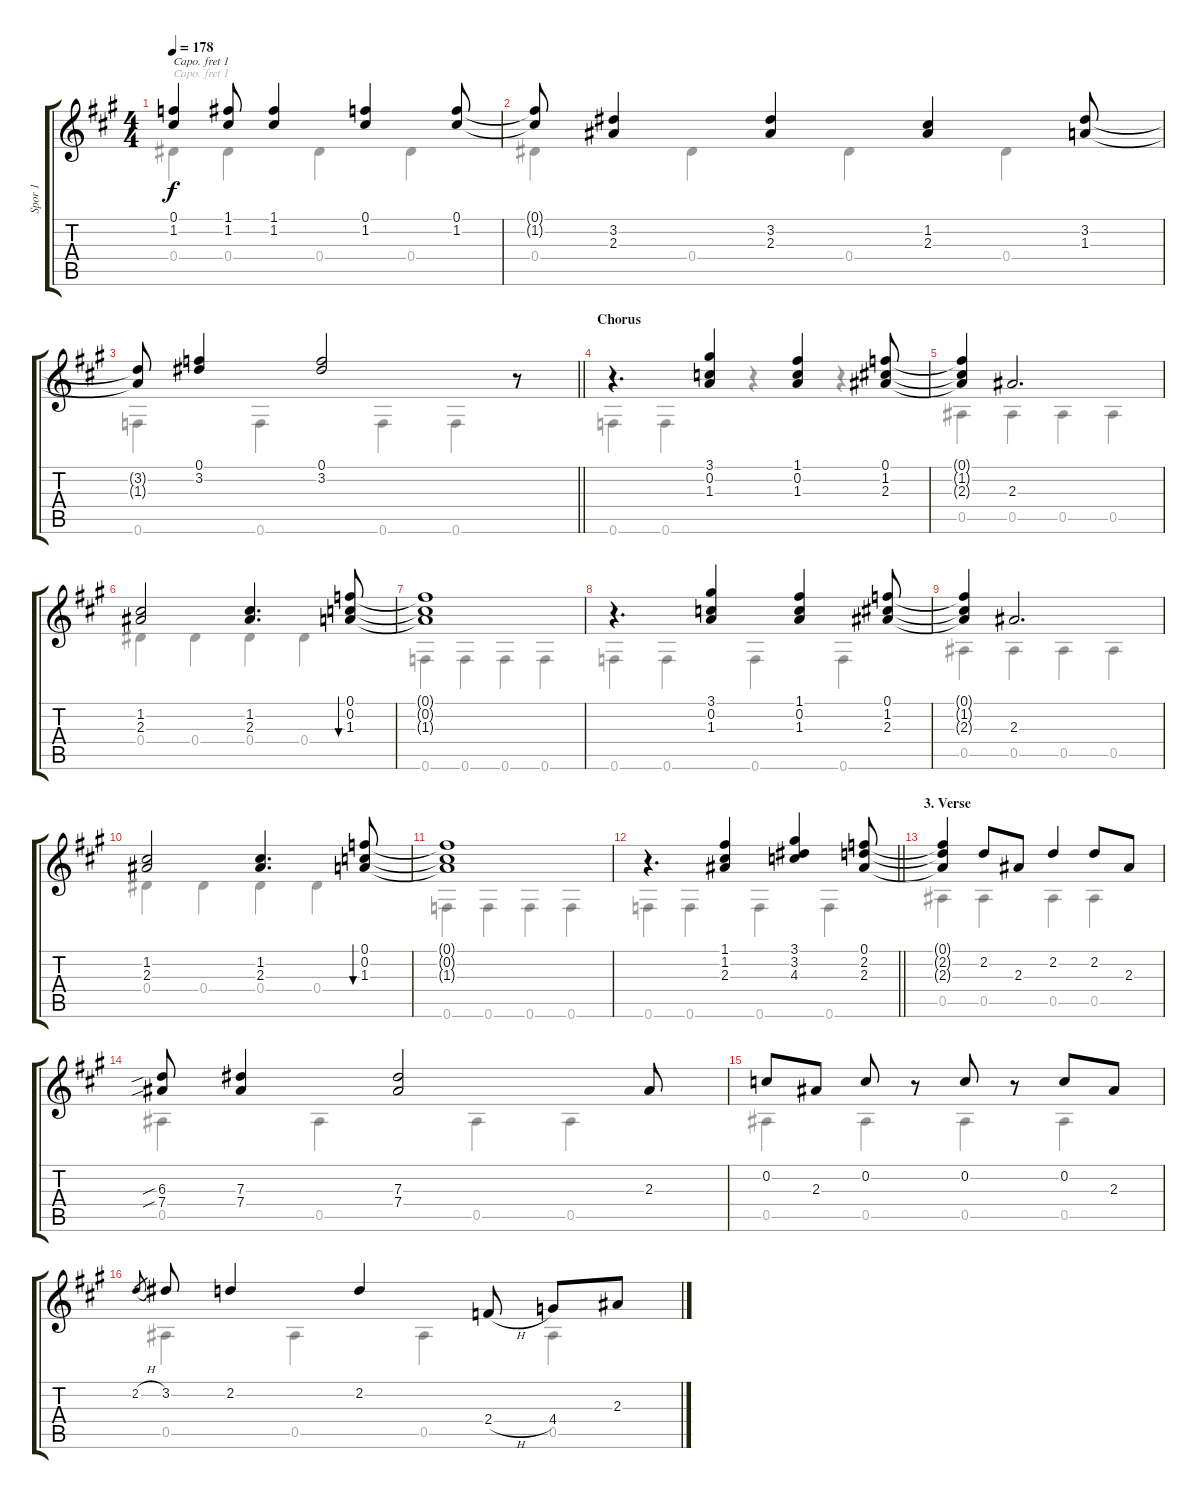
\track ("Spor 1" "Spor 1") {instrument acousticguitarsteel}
\staff {score tabs}
\capo 1
\tuning (E4 B3 G3 D3 A2 E2) {hide}
\voice
\ts (4 4)
\tempo 178
\clef g2
\ks a
(0.1 1.2).4{dy f} (1.1 1.2).8 (1.1 1.2).4 (0.1 1.2).4 (0.1 1.2).8 |
(0.1{t} 1.2{t}).8 (3.2 2.3).4 (3.2 2.3).4 (1.2 2.3).4 (3.2 1.3).8 |
\barLineRight lightlight
(3.2{t} 1.3{t}).8 (0.1 3.2).4 (0.1 3.2).2 r.8 |
\section ("" "Chorus")
r.4{d} (3.1 0.2 1.3).4 (1.1 0.2 1.3).4 (0.1 1.2 2.3).8 |
(0.1{t} 1.2{t} 2.3{t}).4 2.3.2{d} |
(1.2 2.3).2 (1.2 2.3).4{d} (0.1 0.2 1.3).8{bu 480} |
(0.1{t} 0.2{t} 1.3{t}).1 |
r.4{d} (3.1 0.2 1.3).4 (1.1 0.2 1.3).4 (0.1 1.2 2.3).8 |
(0.1{t} 1.2{t} 2.3{t}).4 2.3.2{d} |
(1.2 2.3).2 (1.2 2.3).4{d} (0.1 0.2 1.3).8{bu 480} |
(0.1{t} 0.2{t} 1.3{t}).1 |
\barLineRight lightlight
r.4{d} (1.1 1.2 2.3).4 (3.1 3.2 4.3).4 (0.1 2.2 2.3).8 |
\section ("" "3. Verse")
(0.1{t} 2.2{t} 2.3{t}).4 2.2.8 2.3.8 2.2.4 2.2.8 2.3.8 |
(6.3{sib} 7.4{sib}).8 (7.3 7.4).4 (7.3 7.4).2 2.3.8 |
0.2.8 2.3.8 0.2.8 r.8 0.2.8 r.8 0.2.8 2.3.8 |
2.2{h}.8{gr} 3.2.8 2.2.4 2.2.4 2.4{h}.8 4.4.8 2.3.8
\voice
\clef g2
\ottava regular
\simile none
\ks a
0.4.4{dy f} 0.4.4 0.4.4 0.4.4 |
0.4.4 0.4.4 0.4.4 0.4.4 |
\barLineRight lightlight
0.6.4 0.6.4 0.6.4 0.6.4 |
0.6.4 0.6.4 r.4 r.4 |
0.5.4 0.5.4 0.5.4 0.5.4 |
0.4.4 0.4.4 0.4.4 0.4.4 |
0.6.4 0.6.4 0.6.4 0.6.4 |
0.6.4 0.6.4 0.6.4 0.6.4 |
0.5.4 0.5.4 0.5.4 0.5.4 |
0.4.4 0.4.4 0.4.4 0.4.4 |
0.6.4 0.6.4 0.6.4 0.6.4 |
\barLineRight lightlight
0.6.4 0.6.4 0.6.4 0.6.4 |
0.5.4 0.5.4 0.5.4 0.5.4 |
0.5.4 0.5.4 0.5.4 0.5.4 |
0.5.4 0.5.4 0.5.4 0.5.4 |
0.5.4 0.5.4 0.5.4 0.5.4
